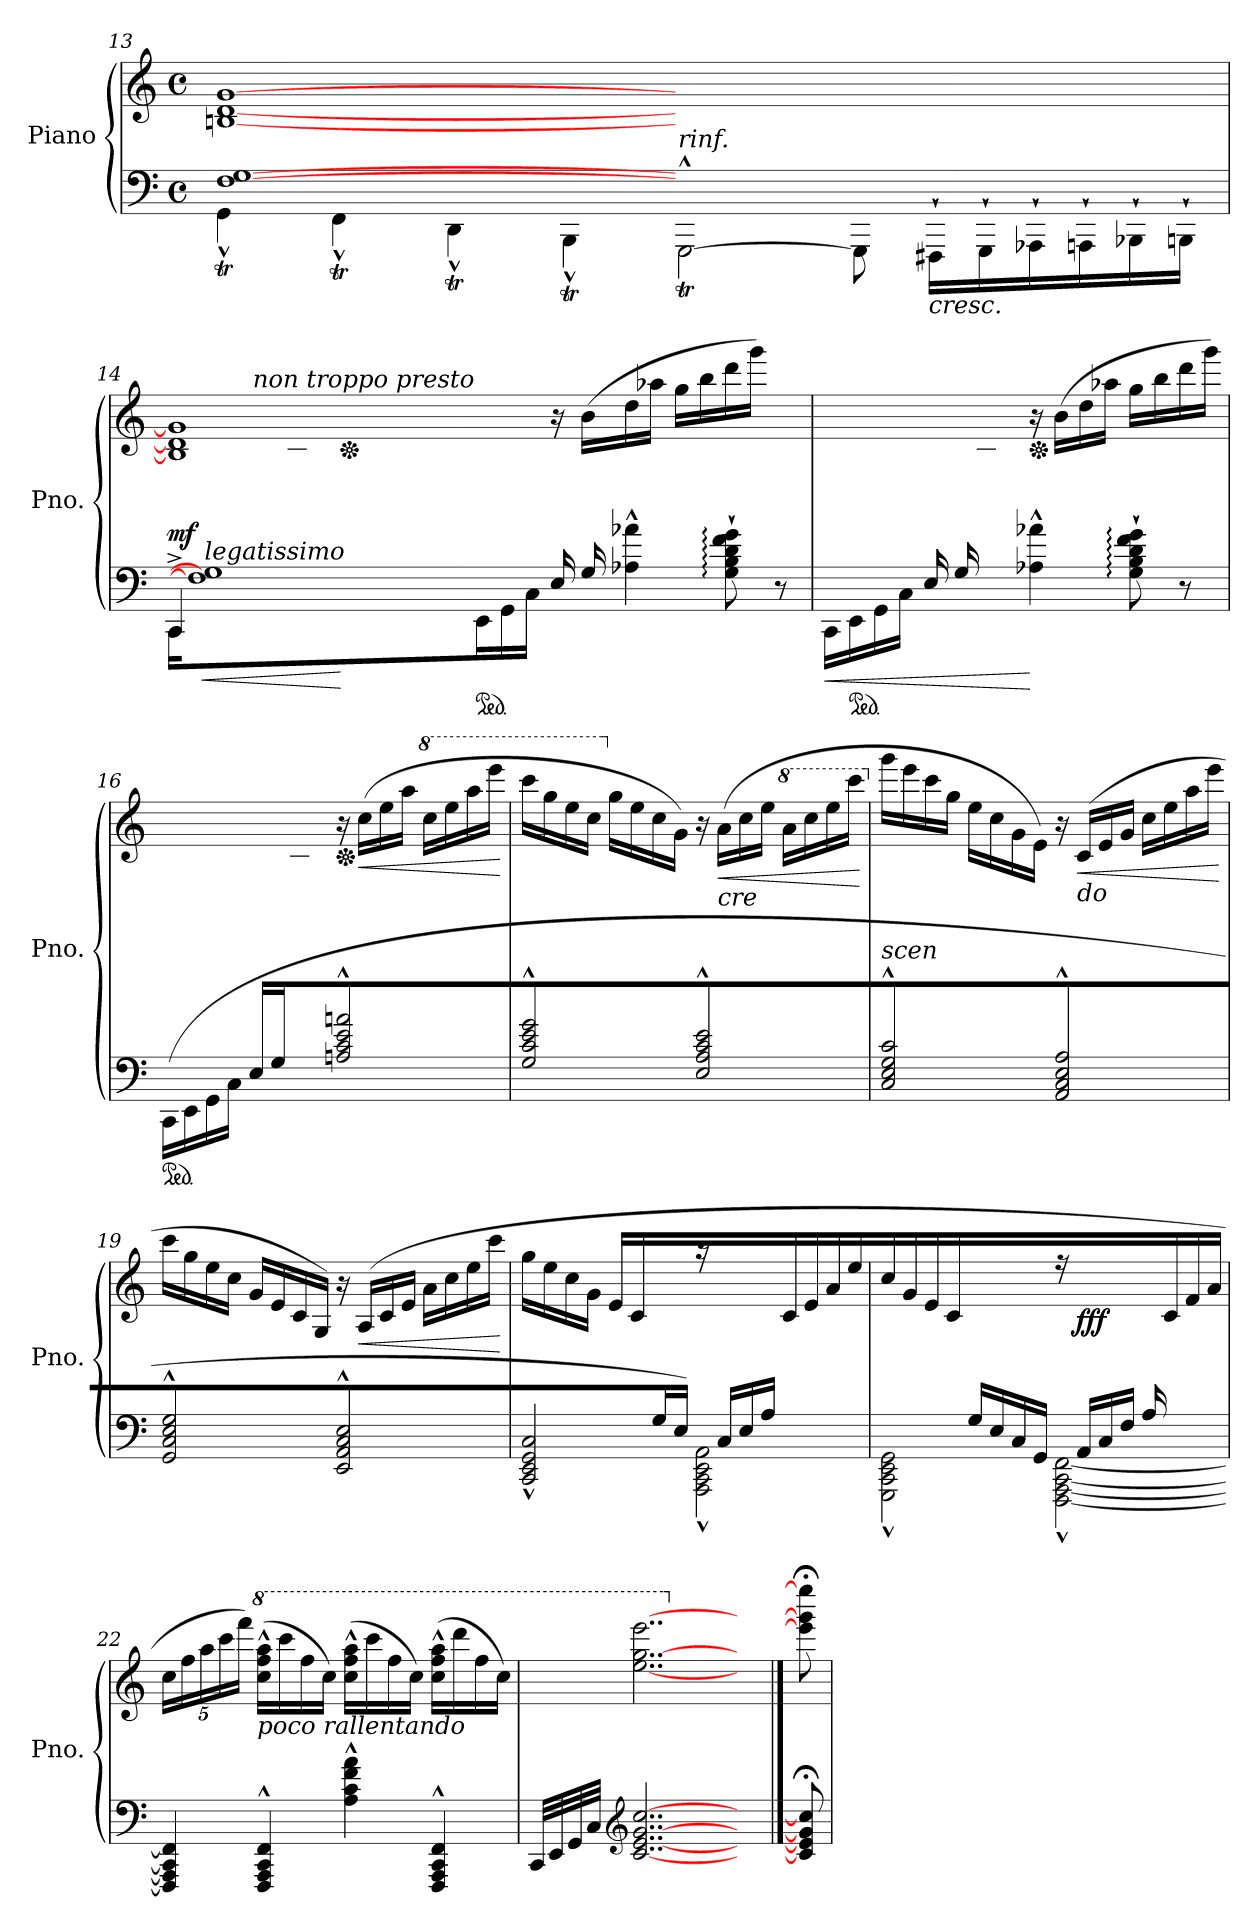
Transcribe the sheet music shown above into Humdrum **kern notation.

**kern	**kern	**dynam
*part1	*part1	*part1
*staff2	*staff1	*staff1/2
*I"Piano	*	*
*I'Pno.	*	*
!!LO:LB:g=z
*clefF4	*clefG2	*
*k[]	*k[]	*
*M4/4	*M4/4	*
*met(c)	*met(c)	*
=13	=13	=13
*^	*	*
[1F [1G	4GGT^^\	[1Bn [1d [1g	.
.	4FFT^^\	.	.
.	4DDT^^\	.	.
.	4BBBt^^\	.	.
!LO:TX:a:i:t=rinf.	!	!	!
1ryy	[2GGGT^^\	1ryy	.
.	8GGG\]	.	.
!	!	!	!LO:HP:b=2
.	16FFF#X`\LL	.	<
.	16GGG`\	.	.
.	16AAA-X`\	.	.
.	16AAAn`\	.	.
.	16BBB-X`\	.	.
.	16BBBn`\JJ	.	.
=14	=14	=14	=14
!	!	!	!LO:HP:b=2
*	*	*^	*
!	!	!	!	!LO:DY:n=1:a=2
*	*	*	*^	*
4CC^/	(<16CC\LL	1B] 1d] 1g]	4.ryy	4ryy	< mf
!	!LO:TX:a:i:t=legatissimo	!	!	!	!
.	1F] 1G]	.	.	.	.
!	!	!	!	!LO:TX:a:i:t=non troppo presto	!
1ryy	.	.	.	1ryy	.
.	.	.	16c\	.	.
.	.	.	16e\JJ)	.	.
*	*	*Xped	*	*	*
.	.	.	8ryy	.	[
.	.	.	1ryy	.	.
.	.	4ryy	.	.	.
*ped	*	*	*	*	*
.	16EE\	.	.	.	.
.	16GG\	.	.	.	.
.	16C\JJ	.	.	.	.
2ryy	16E/LL	16r	.	2ryy	.
.	16G/	(>16b\LL	.	.	.
.	4A-X\^^ 4a-X\^^	16dd\	.	.	.
.	.	16aa-X\JJ	.	.	.
.	.	16gg\LL	.	.	.
.	.	16bb\	.	.	.
.	8G\:` 8B\:` 8d\:` 8f\:` 8g\:`	16ddd\	4ryy	.	.
.	.	16ggg\JJ)	.	.	.
8ryy	8r	8ryy	.	8ryy	.
!!LO:LB:g=z
=15	=15	=15	=15	=15	=15
!	!	!	!	!	!LO:HP:b=2
*v	*v	*	*	*	*
*	*	*v	*v	*
(>16CC\LL	2ryy	4.ryy	<
*ped	*	*	*
16EE\	.	.	.
16GG\	.	.	.
16C\JJ	.	.	.
16E/LL	.	.	.
16G/	.	.	.
8ryy	.	16c\	.
.	.	16e\JJ)	.
*	*Xped	*	*
4A-X\^^ 4a-X\^^	16r	2ryy	[
.	(>16b\LL	.	.
.	16dd\	.	.
.	16aa-X\JJ	.	.
8G\:` 8B\:` 8d\:` 8f\:` 8g\:`	16gg\LL	.	.
.	16bb\	.	.
8r	16ddd\	.	.
.	16ggg\JJ)	.	.
=16	=16	=16	=16
*ped	*	*	*
(>16CC\LL	2ryy	4.ryy	.
16EE\	.	.	.
16GG\	.	.	.
16C\JJ	.	.	.
16E/LL	.	.	.
16G/	.	.	.
8ryy	.	16c\	.
.	.	16e\JJ)	.
*	*Xped	*	*
2An\^^ 2c\^^ 2e\^^ 2an\^^	16r	2ryy	.
!	!	!	!LO:HP:b
.	(>16cc\LL	.	<
.	16ee\	.	.
.	16aa\JJ	.	.
*	*8va	*	*
.	16ccc\LL	.	.
.	16eee\	.	.
.	16aaa\	.	.
.	16eeee\JJ	.	.
*	*v	*v	*
.	.	[
=17	=17	=17
2G\^^ 2c\^^ 2e\^^ 2g\^^	16cccc\LL	.
.	16ggg\	.
.	16eee\	.
.	16ccc\JJ	.
*	*X8va	*
.	16gg\LL	.
.	16ee\	.
.	16cc\	.
.	16g\JJ)	.
2E\^^ 2A\^^ 2c\^^ 2e\^^	16r	.
!	!LO:TX:b:i:t=cre	!
!	!	!LO:HP:b
.	(>16a\LL	<
.	16cc\	.
.	16ee\JJ	.
*	*8va	*
.	16aa\LL	.
.	16ccc\	.
.	16eee\	.
.	16cccc\JJ	.
.	.	[
!!LO:PB:g=z
=18	=18	=18
*	*X8va	*
!LO:TX:a:i:t=scen	!	!
2C\^^ 2E\^^ 2G\^^ 2c\^^	16ggg\LL	.
.	16eee\	.
.	16ccc\	.
.	16gg\JJ	.
.	16ee\LL	.
.	16cc\	.
.	16g\	.
.	16e\JJ)	.
2AA\^^ 2C\^^ 2E\^^ 2A\^^	16r	.
!	!LO:TX:b:i:t=do	!
!	!	!LO:HP:b
.	(>16c/LL	<
.	16e/	.
.	16g/JJ	.
.	16cc\LL	.
.	16ee\	.
.	16aa\	.
.	16eee\JJ	.
.	.	[
=19	=19	=19
2GG/^^ 2C/^^ 2E/^^ 2G/^^	16ccc\LL	.
.	16gg\	.
.	16ee\	.
.	16cc\JJ	.
.	16g/LL	.
.	16e/	.
.	16c/	.
.	16G/JJ)	.
2EE/^^ 2AA/^^ 2C/^^ 2E/^^	16r	.
!	!	!LO:HP:b
.	(>16A/LL	<
.	16c/	.
.	16e/JJ	.
.	16a\LL	.
.	16cc\	.
.	16ee\	.
.	16ccc\JJ	.
.	.	[
=20	=20	=20
*^	*	*
4.ryy	2CC/^^ 2EE/^^ 2GG/^^ 2C/^^	16gg\LL	.
.	.	16ee\	.
.	.	16cc\	.
.	.	16g\JJ	.
.	.	16e\LL	.
.	.	16c\	.
16G/	.	8ryy	.
16E/JJ)	.	.	.
16ryy	2AAA\^^ 2CC\^^ 2EE\^^ 2AA\^^	16raa	.
16C/LL	.	8.ryy	.
16E/	.	.	.
16A/JJ	.	.	.
4ryy	.	16c/LL	.
.	.	16e/	.
.	.	16a/	.
.	.	16ee/JJ	.
*v	*v	*	*
.	.	[
!!LO:LB:g=z
=21	=21	=21
*^	*	*
4ryy	2GGG\^^ 2CC\^^ 2EE\^^ 2GG\^^	16cc/LL	.
.	.	16g/	.
.	.	16e/	.
.	.	16c/JJ	.
16G/LL	.	4ryy	.
16E/	.	.	.
16C/	.	.	.
16GG/JJ	.	.	.
16ryy	[2FFF\^^ [2AAA\^^ [2CC\^^ [2FF\^^	16rff	.
!	!	!	!LO:DY:b
(>16AA/LL	.	4ryy	fff
16C/	.	.	.
16F/JJ	.	.	.
16A/LL	.	.	.
8.ryy	.	16c/	.
.	.	16f/	.
.	.	16a/JJ	.
*v	*v	*	*
=22	=22	=22
*	*Xbrackettup	*
4FFF/] 4AAA/] 4CC/] 4FF/]	20cc\LL	.
.	20ff\	.
.	20aa\	.
.	20ccc\	.
.	20fff\JJ)	.
*	*8va	*
!LO:TX:a:i:t=poco rallentando	!	!
4FFF/^^ 4AAA/^^ 4CC/^^ 4FF/^^	(>16ccc\^^ 16fff\^^ 16aaa\^^LL	.
.	16cccc\	.
.	16fff\	.
.	16ccc\JJ)	.
4A\^^ 4c\^^ 4f\^^ 4a\^^	(>16ccc\^^ 16fff\^^ 16aaa\^^LL	.
.	16cccc\	.
.	16fff\	.
.	16ccc\JJ)	.
4FFF/^^ 4AAA/^^ 4CC/^^ 4FF/^^	(>16ccc\^^ 16fff\^^ 16aaa\^^LL	.
.	16dddd\	.
.	16fff\	.
.	16ccc\JJ)	.
=23	=23	=23
32CC!/LLL	8ryy	.
32EE!/	.	.
32GG!/	.	.
32C!/JJJ	.	.
*clefG2	*	*
[2..c [2..e [2..g [2..cc	[2..eee [2..ggg [2..eeee	.
*	*X8va	*
8ryy	8ryy	.
==24	==24	==24
8c]; 8e]; 8g]; 8cc];	8eee];< 8ggg];< 8eeee];<	.
=	=	=
*-	*-	*-
